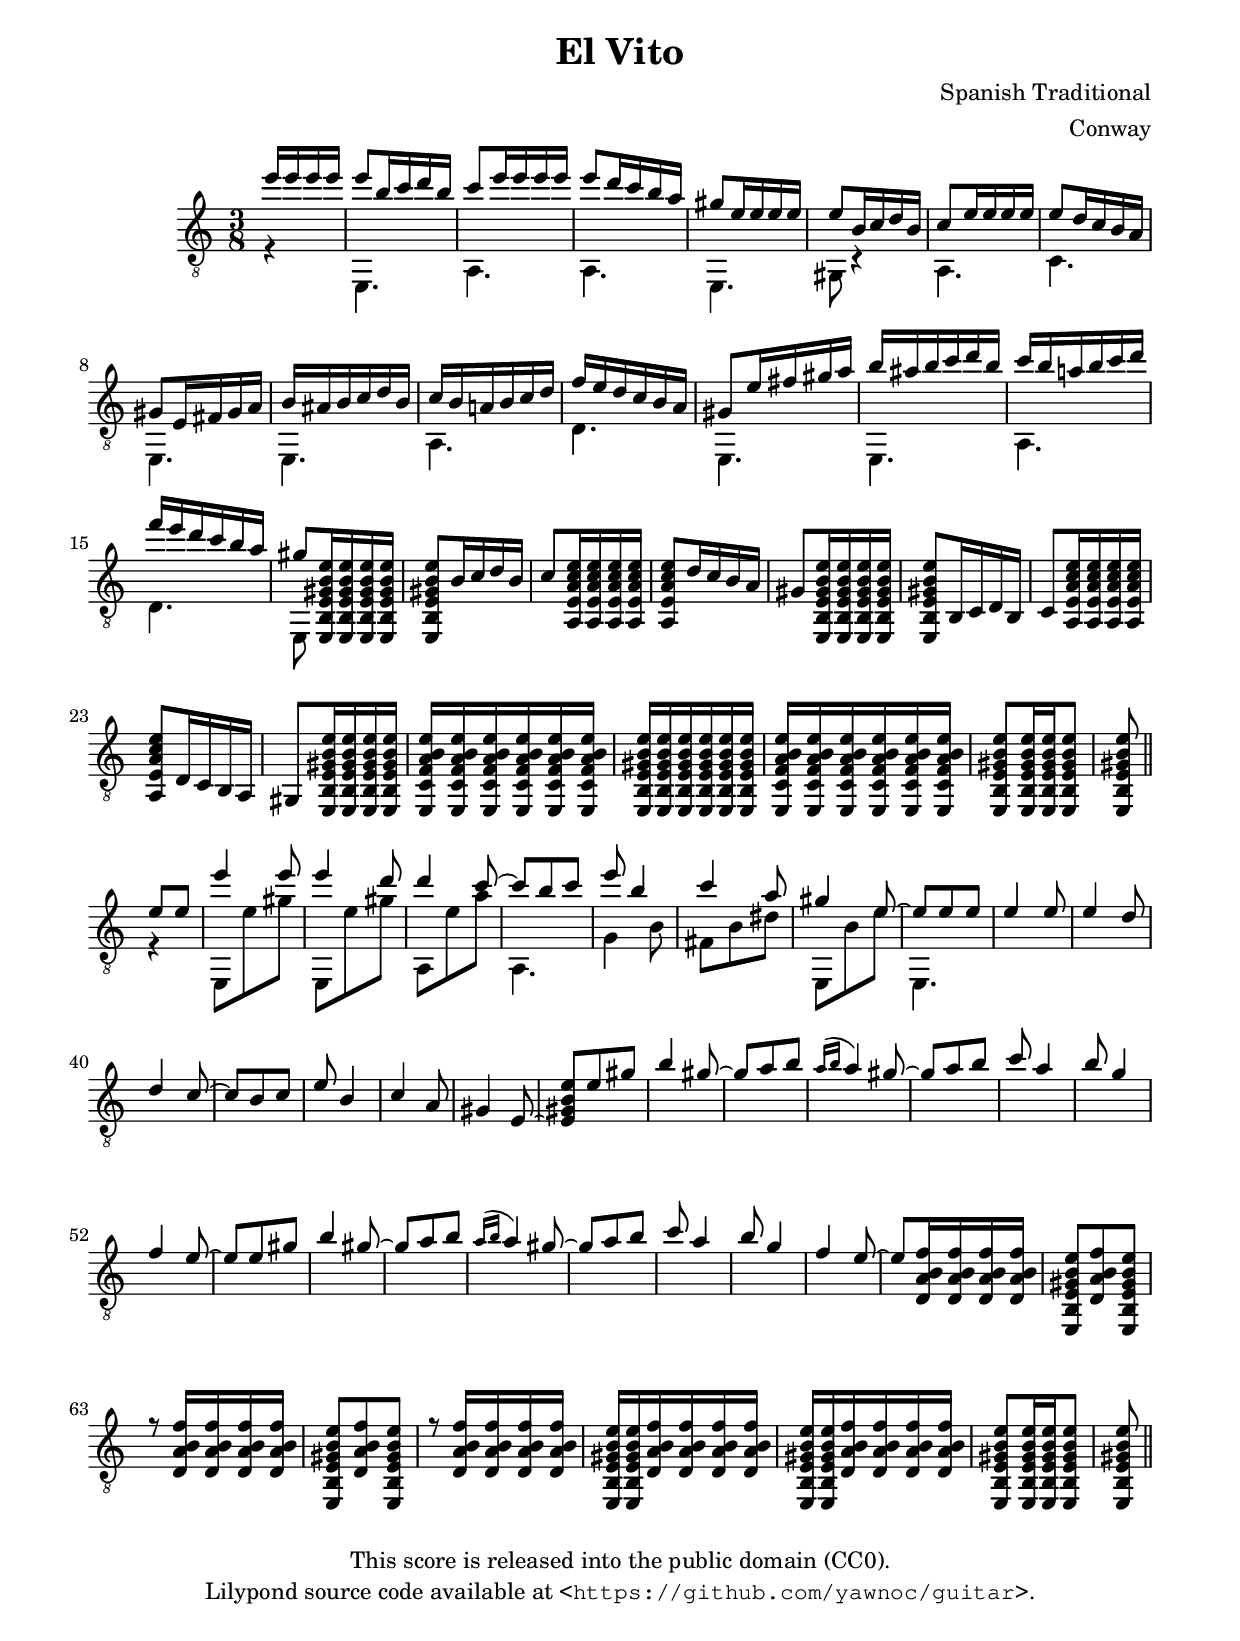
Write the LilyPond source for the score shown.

\version "2.18.2"


%%%%%%%%%%%%%%%%%%%%%%%%%%%%%%%%%%%%%%%%%%%%%%%%%%%%%%%%%%%%%%%%
% General
%%%%%%%%%%%%%%%%%%%%%%%%%%%%%%%%%%%%%%%%%%%%%%%%%%%%%%%%%%%%%%%%

\paper {
  top-margin = 1.5\cm
  left-margin = 1.5\cm
  right-margin = 1.5\cm
  bottom-margin = 1.5\cm
  ragged-last-bottom = ##f
  footnote-separator-markup = \markup { \vspace #1.5 }
}

globalSettings = {
  \accidentalStyle modern
  \compressFullBarRests
  \mergeDifferentlyHeadedOn
  \mergeDifferentlyDottedOn
  \numericTimeSignature
  \pointAndClickOff
  \override TextScript.extra-offset = #'(0 . 0.7)
  \override Score.FootnoteItem.annotation-line = ##f
}

origin-url = "https://github.com/yawnoc/guitar"

\header {
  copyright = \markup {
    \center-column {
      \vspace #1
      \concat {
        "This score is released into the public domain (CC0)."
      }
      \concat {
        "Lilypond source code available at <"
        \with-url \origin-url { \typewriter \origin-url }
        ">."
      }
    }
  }
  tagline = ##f
}

triplet = #(define-music-function
  (parser location music) (ly:music?)
  #{
    \tuplet 3/2 { $music }
  #}
)

tripletDuple = #(define-music-function
  (parser location music) (ly:music?)
  #{
    \tuplet 6/4 { $music }
  #}
)

overrideBeamedStemLengths = #(define-scheme-function
  (parser location lengths) (list?)
  #{
    \override Stem.details.beamed-lengths = $lengths
  #}
)
revertBeamedStemLengths = { \revert Stem.details.beamed-lengths }

overrideBeamVerticalPositions = #(define-scheme-function
  (parser location positions) (pair?)
  #{
    \override Beam.positions = $positions
  #}
)

%%%%%%%%%%%%%%%%%%%%%%%%%%%%%%%%%%%%%%%%%%%%%%%%%%%%%%%%%%%%%%%%
% Semantic bar lines
%%%%%%%%%%%%%%%%%%%%%%%%%%%%%%%%%%%%%%%%%%%%%%%%%%%%%%%%%%%%%%%%

barLineGoto = { \bar "||" }
barLineKeyChange = { \bar "||" }
barLineEnd = { \bar "|." }

%%%%%%%%%%%%%%%%%%%%%%%%%%%%%%%%%%%%%%%%%%%%%%%%%%%%%%%%%%%%%%%%
% Guitar notation
%%%%%%%%%%%%%%%%%%%%%%%%%%%%%%%%%%%%%%%%%%%%%%%%%%%%%%%%%%%%%%%%

stringNumbersAbove = { \set stringNumberOrientations = #'(up) }
stringNumbersBelow = { \set stringNumberOrientations = #'(down) }

fingeringAbove = { \set fingeringOrientations = #'(up) }
fingeringBelow = { \set fingeringOrientations = #'(down) }
fingeringAleft = { \set fingeringOrientations = #'(left) }
fingeringAright = { \set fingeringOrientations = #'(right) }

startGraceMusic = {
  <>(
  \override Fingering.font-size = -6
}
stopGraceMusic = {
  \revert Fingering.font-size
  <>)
}

overrideHorizontalShift = #(define-scheme-function
  (parser location distance) (number?)
  #{
    \override NoteColumn.force-hshift = $distance
  #}
)
revertHorizontalShift = { \revert NoteColumn.force-hshift }

barreSpan = #(define-music-function
  (parser location label offsetPair music)
  (string? (pair? (cons 0 0)) ly:music?)
  (let
    (
      (elements (extract-named-music music '(NoteEvent EventChord)))
    )
    (if
      (pair? elements)
      (let
        (
          (first-element (first elements))
          (last-element (last elements))
        )
        (set!
          (ly:music-property first-element 'articulations)
          (cons
            (make-music 'TextSpanEvent 'span-direction -1)
            (ly:music-property first-element 'articulations)
          )
        )
        (set!
          (ly:music-property last-element 'articulations)
          (cons
            (make-music 'TextSpanEvent 'span-direction 1)
            (ly:music-property last-element 'articulations)
          )
        )
      )
    )
  )
  #{
    \once \override TextSpanner.font-shape = #'upright
    \once \override TextSpanner.style = #'line
    \once \override TextSpanner.extra-offset = #offsetPair
    \once \override TextSpanner.bound-details = #`(
      (left
        (text . ,#{ \markup { \raise #-0.7 { #label \hspace #0.7 }} #})
        (Y . 0)
        (padding . -0.8)
        (attach-dir . -2)
      )
      (right
        (text . ,#{ \markup { \draw-line #'(0 . -1.3) } #}) ;; draw hook
        (Y . 0)
        (padding . -0.5)
        (attach-dir . 2)
      )
    )
    \once \override TextSpanner #'after-line-breaking = #(lambda (grob)
      (let*
        (
          (originalGrob (ly:grob-original grob))
          (splitGrobs (ly:spanner-broken-into originalGrob))
        )
        (if
          (and
            (>= (length splitGrobs) 2)
            (not (eq? (car (last-pair splitGrobs)) grob))
          )
          (begin
            (ly:grob-set-nested-property! grob
              '(bound-details right text)
              #{ \markup { \draw-line #'(0 . 0) } #} ;; suppress draw hook
            )
            (ly:grob-set-property! grob
              'extra-offset
              (cons
                (car offsetPair)
                (+ (cdr offsetPair) 0.7) ;; correction for suppressed hook
              )
            )
            (ly:grob-set-nested-property! grob
              '(bound-details right padding)
              #'-3 ;; increase spanner length
            )
          )
        )
      )
    )
    $music
  #}
)

barre = #(define-scheme-function
  (parser location label) (string?)
  #{
    \markup {
      \center-align {
        \hspace #0.7
        $label
      }
    }
  #}
)

nudgeNextBarre = #(define-scheme-function
  (parser location distance) (number?)
  #{
    \once \override TextScript.X-offset = $distance
  #}
)

position = #(define-scheme-function
  (parser location label) (string?)
  #{
    \markup {
      \center-align {
        \hspace #0.5
        $label
      }
    }
  #}
)

#(define-markup-command
  (markupString layout properties stringNumber) (markup?)
  (interpret-markup layout properties
    #{
      \markup \circle { \bold #stringNumber }
    #}
  )
)

#(define-markup-command
  (resonatesOn layout properties note stringNumber) (markup? markup?)
  (interpret-markup layout properties
    #{
      \markup { #note "resonates on" \markupString #stringNumber }
    #}
  )
)

%%%%%%%%%%%%%%%%%%%%%%%%%%%%%%%%%%%%%%%%%%%%%%%%%%%%%%%%%%%%%%%%
% Goto statements
%%%%%%%%%%%%%%%%%%%%%%%%%%%%%%%%%%%%%%%%%%%%%%%%%%%%%%%%%%%%%%%%

overrideGotoVisibility = {
  \once \override Score.RehearsalMark #'break-visibility = #'#(#t #t #f)
}

makeGotoMark = #(define-scheme-function
  (parser location label) (string?)
  #{
    \mark \markup { \small \italic $label }
  #}
)

simultaneousMarkSeparator = {
  \cadenzaOn
    s1073741824 % stupid, but works
  \cadenzaOff
}

coda = {
  \overrideGotoVisibility
  \mark \markup { \musicglyph #"scripts.coda" }
}

fine = {
  \overrideGotoVisibility
  \makeGotoMark Fine
}

dcAlCoda = {
  \overrideGotoVisibility
  \makeGotoMark "D.C. al Coda"
}

dcAlFine = {
  \overrideGotoVisibility
  \makeGotoMark "D.C. al Fine"
}

toCoda = {
  \overrideGotoVisibility
  \makeGotoMark "to Coda"
}



\header {
  title = "El Vito"
  composer = "Spanish Traditional"
  arranger = "Conway"
}


initialSignatures = {
  \clef "treble_8"
  \key a \minor
  \time 3/8
}


highVoiceMusic = {
  
  \globalSettings
  
  % Main theme high
  \partial 4
  \relative c'' {
    e16 e e e |
    e8 b16 c d b |
    c8 e16 e e e |
    e8 d16 c b a |
    gis8
  }
  
  % Main theme low
  \barNumberCheck #4
  \relative c' {
    e16 e e e |
    e8 b16 c d b |
    c8 e16 e e e |
    e8 d16 c b a |
    gis8
  }
  
  % Scale run low
  \barNumberCheck #8
  \relative c {
    e16 fis gis a |
    b ais b c d b |
    c b a b c d |
    f e d c b a |
    gis8
  }
  
  % Scale run high
  \barNumberCheck #12
  \relative c' {
    e16 fis gis a |
    b ais b c d b |
    c b a b c d |
    f e d c b a |
    gis8
  }
  
  % Strummed main theme high
  \barNumberCheck #16
  \relative c' {
    <e b gis e b e,>16
      <e b gis e b e,>
      <e b gis e b e,>
      <e b gis e b e,> |
    <e b gis e b e,>8 b16 c d b |
    c8
      <e c a e a,>16
      <e c a e a,>
      <e c a e a,>
      <e c a e a,>
    <e c a e a,>8 d16 c b a |
    gis8
  }
  
  % Strummed main theme low
  \barNumberCheck #20
  \relative c' {
    <e b gis e b e,>16
      <e b gis e b e,>
      <e b gis e b e,>
      <e b gis e b e,> |
    <e b gis e b e,>8 b,16 c d b |
    c8
      <e' c a e a,>16
      <e c a e a,>
      <e c a e a,>
      <e c a e a,>
    <e c a e a,>8 d,16 c b a |
    gis8
  }
  
  % Strummed interlude
  \barNumberCheck #24
  \relative c' {
    <e b gis e b e,>16
      <e b gis e b e,>
      <e b gis e b e,>
      <e b gis e b e,> |
    <e b a f c e,>
      <e b a f c e,>
      <e b a f c e,>
      <e b a f c e,>
      <e b a f c e,>
      <e b a f c e,> |
    <e b gis e b e,>
      <e b gis e b e,>
      <e b gis e b e,>
      <e b gis e b e,>
      <e b gis e b e,>
      <e b gis e b e,> |
    <e b a f c e,>
      <e b a f c e,>
      <e b a f c e,>
      <e b a f c e,>
      <e b a f c e,>
      <e b a f c e,> |
    <e b gis e b e,>8
      <e b gis e b e,>16
      <e b gis e b e,>
      <e b gis e b e,>8 |
    <e b gis e b e,>8
      \bar "||"
  }
  
  % Lyrical theme high
  \barNumberCheck #29
  \relative c' {
    e8 e |
    e'4 e8 |
    e4 d8 |
    d4 c8~ |
    c b c |
    e b4 |
    c4 a8 |
    gis4 e8~ |
    e
  }
  
  % Lyrical theme low
  \barNumberCheck #37
  \relative c' {
    e8 e |
    e4 e8 |
    e4 d8 |
    d4 c8~ |
    c b c |
    e b4 |
    c4 a8 |
    gis4 e8~ |
    <e gis b e>
  }
  
  % Bull-fighting theme
  \barNumberCheck 45
  \relative c' {
    e8 gis |
    b4 gis8~ |
    gis8 a b |
    \grace { a16( b } a4) gis8~ |
    gis8 a b |
    c8 a4 |
    b8 g4 |
    f4 e8~ |
    e8
  }
  
  % Bull-fighting theme again
  \barNumberCheck 53
  \relative c' {
    e8 gis |
    b4 gis8~ |
    gis8 a b |
    \grace { a16( b } a4) gis8~ |
    gis8 a b |
    c8 a4 |
    b8 g4 |
    f4 e8~ |
    e8
  }
  
  % Returning strummed interlude
  \barNumberCheck 61
  \relative c' {
    <f b, a d,>16
      <f b, a d,>
      <f b, a d,>
      <f b, a d,> |
    <e b gis e b e,>8
      <f b, a d,>
      <e b gis e b e,> |
    r8
      <f b, a d,>16
      <f b, a d,>
      <f b, a d,>
      <f b, a d,> |
    <e b gis e b e,>8
      <f b, a d,>
      <e b gis e b e,> |
    r8
      <f b, a d,>16
      <f b, a d,>
      <f b, a d,>
      <f b, a d,> |
    <e b gis e b e,>16
      <e b gis e b e,>
      <f b, a d,>
      <f b, a d,>
      <f b, a d,>
      <f b, a d,> |
    <e b gis e b e,>16
      <e b gis e b e,>
      <f b, a d,>
      <f b, a d,>
      <f b, a d,>
      <f b, a d,> |
    <e b gis e b e,>8
      <e b gis e b e,>16
      <e b gis e b e,>
      <e b gis e b e,>8 |
    <e b gis e b e,>8
      \bar "||"
  }
  
}


lowVoiceMusic = {
  
  \globalSettings
  
  % Main theme high
  \partial 4
  \relative c, {
    r4 |
    e4. |
    a |
    a |
    e |
  }
  
  % Main theme low
  \barNumberCheck #5
  \relative c {
    gis8 r4 |
    a4. |
    c |
    e, |
  }
  
  % Scale run low
  \barNumberCheck #9
  \relative c, {
    e4. |
    a |
    d |
    e, |
  }
  
  % Scale run high
  \barNumberCheck #13
  \relative c, {
    e4. |
    a |
    d |
    e,8
  }
  
  % Strummed main theme high
  \barNumberCheck #16
  {
    s4 |
    s4. * 3 |
    s8
  }
  
  % Strummed main theme low
  \barNumberCheck #20
  {
    s4 |
    s4. * 3 |
    s8
  }
  
  % Strummed interlude
  \barNumberCheck #24
  {
    s4 |
    s4. * 4 |
    s8
  }
  
  % Lyrical theme high
  \barNumberCheck #29
  \relative c, {
    r4 |
    e8 e'' gis |
    e,, e'' gis |
    a,, e'' a |
    a,,4. |
    g'4 b8 |
    fis b dis |
    e,, b'' e |
    e,,4. |
  }
  
}


allMusic = {
  \initialSignatures
  <<
    << \highVoiceMusic >>
      \\
    << \lowVoiceMusic >>
  >>
}


\score {
  \allMusic
}
